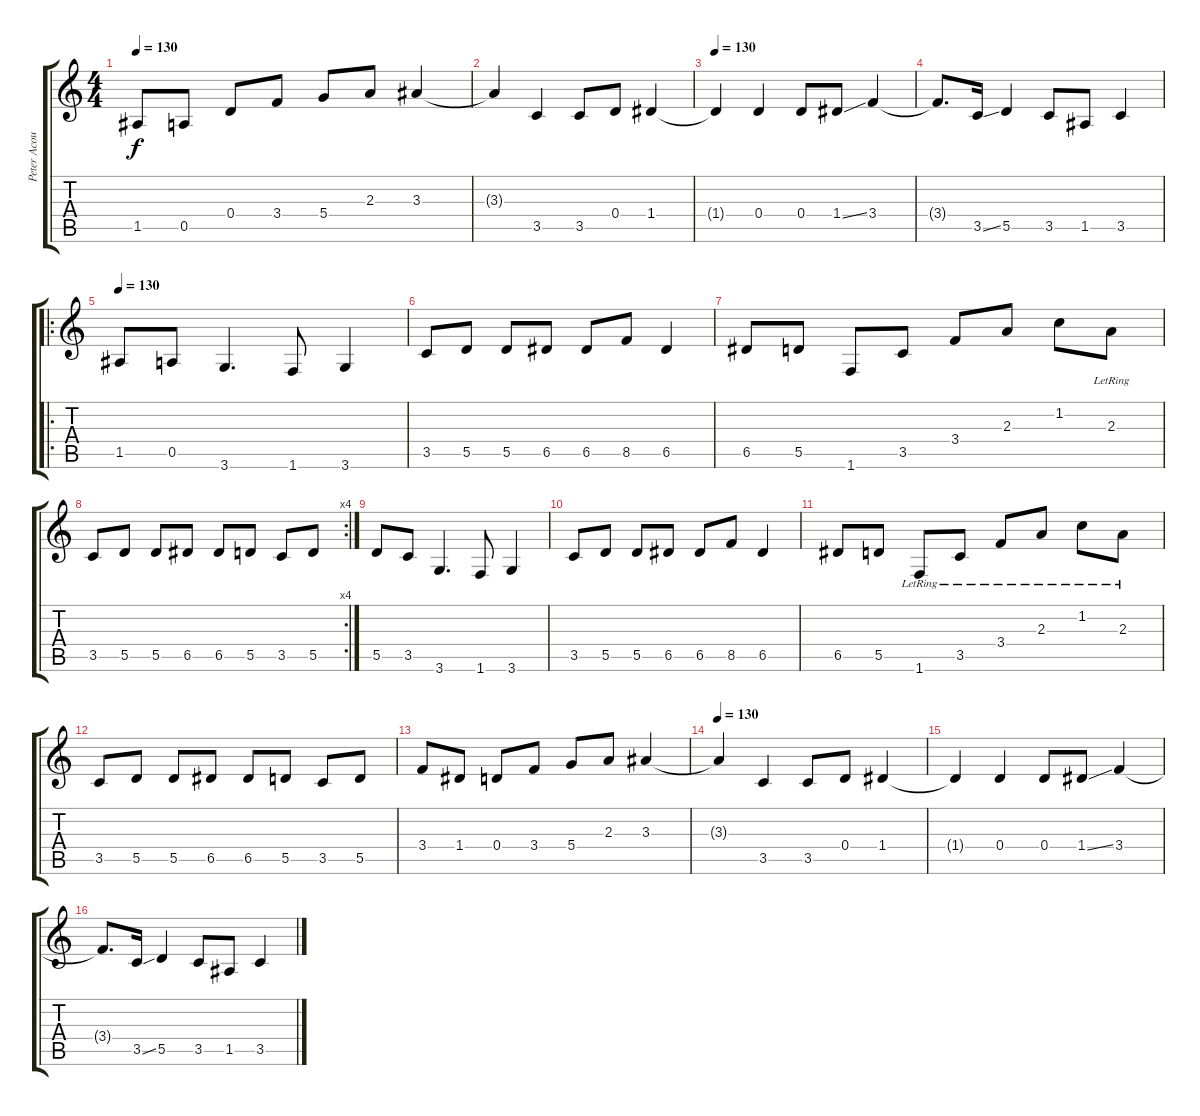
\track ("Peter Acoustic" "Peter Acou") {instrument acousticguitarsteel}
\staff {score tabs}
\tuning (E4 B3 G3 D3 A2 E2) {hide}
\ts (4 4)
\tempo 130
\clef g2
\ks c
1.5.8{dy f} 0.5.8 0.4.8 3.4.8 5.4.8 2.3.8 3.3.4 |
3.3{t}.4 3.5.4 3.5.8 0.4.8 1.4.4 |
\tempo 130
1.4{t}.4 0.4.4 0.4.8 1.4{ss}.8 3.4.4 |
3.4{t}.8{d} 3.5{ss}.16 5.5.4 3.5.8 1.5.8 3.5.4 |
\ro
\tempo 130
1.5.8{volume 16} 0.5.8 3.6.4{d} 1.6.8 3.6.4 |
3.5.8 5.5.8 5.5.8 6.5.8 6.5.8 8.5.8 6.5.4 |
6.5.8 5.5.8 1.6.8 3.5.8 3.4.8 2.3.8 1.2.8 2.3{lr}.8 |
\rc 4
3.5.8 5.5.8 5.5.8 6.5.8 6.5.8 5.5.8 3.5.8 5.5.8 |
5.5.8 3.5.8 3.6.4{d} 1.6.8 3.6.4 |
3.5.8 5.5.8 5.5.8 6.5.8 6.5.8 8.5.8 6.5.4 |
6.5.8 5.5.8 1.6{lr}.8 3.5{lr}.8 3.4{lr}.8 2.3{lr}.8 1.2{lr}.8 2.3{lr}.8 |
3.5.8 5.5.8 5.5.8 6.5.8 6.5.8 5.5.8 3.5.8 5.5.8 |
3.4.8 1.4.8 0.4.8 3.4.8 5.4.8 2.3.8 3.3.4 |
\tempo 130
3.3{t}.4 3.5.4 3.5.8 0.4.8 1.4.4 |
1.4{t}.4 0.4.4 0.4.8 1.4{ss}.8 3.4.4 |
3.4{t}.8{d} 3.5{ss}.16 5.5.4 3.5.8 1.5.8 3.5.4
